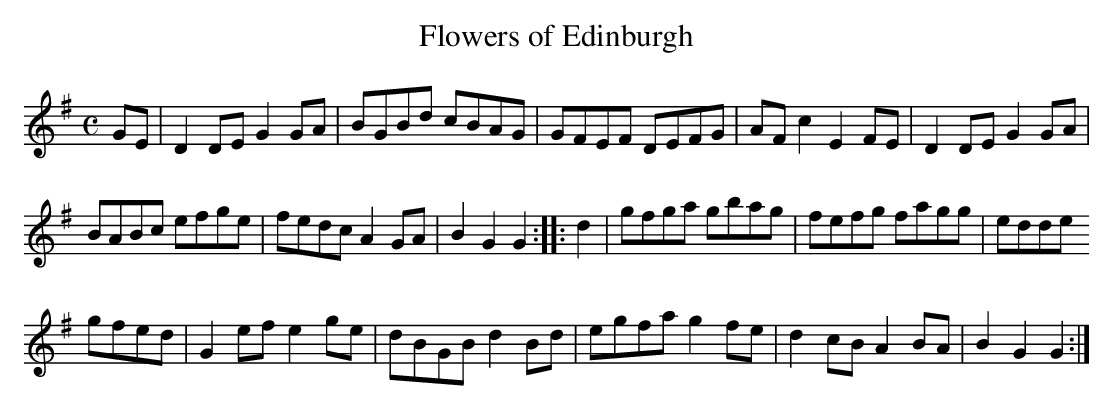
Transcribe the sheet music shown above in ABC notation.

X:1.2
T: Flowers of Edinburgh
M:C
L:1/8
K:G
GE |D2DE G2GA | BGBd cBAG | GFEF DEFG | AF c2 E2FE | D2DE G2GA |
BABc efge | fedc A2GA | B2G2G2 :|:d2 | gfga gbag | fefg fagg | edde
gfed | G2ef e2ge | dBGB d2Bd | egfa g2fe | d2cB A2BA | B2G2G2:|
